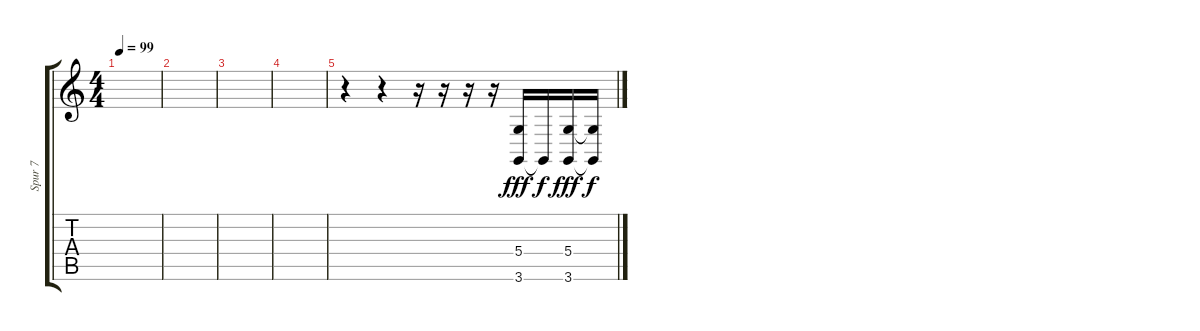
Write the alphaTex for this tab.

\track ("Spur 7" "Spur 7") {instrument reversecymbal}
\staff {score tabs}
\tuning (E4 B3 G3 D3 A2 E2) {hide}
\ts (4 4)
\tempo 99
\clef g2
\ks c
|
|
|
|
r.4 r.4 r.16 r.16 r.16 r.16 (5.4 3.6).16{dy fff} 3.6{t}.16{dy f} (5.4 3.6).16{dy fff} (5.4{t} 3.6{t}).16{dy f}
